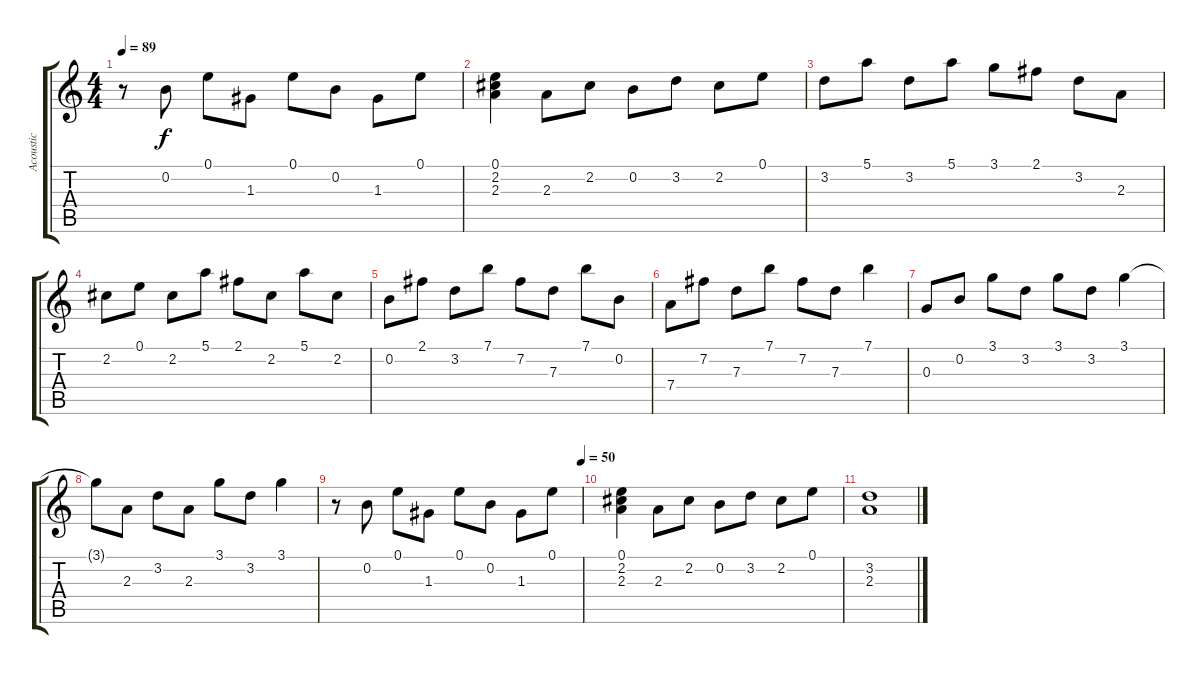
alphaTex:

\track ("Acoustic" "Acoustic") {instrument acousticguitarnylon}
\staff {score tabs}
\tuning (E4 B3 G3 D3 A2 E2) {hide}
\ts (4 4)
\tempo 89
\clef g2
\ks c
r.8{dy f} 0.2.8 0.1.8 1.3.8 0.1.8 0.2.8 1.3.8 0.1.8 |
(0.1 2.2 2.3).4 2.3.8 2.2.8 0.2.8 3.2.8 2.2.8 0.1.8 |
3.2.8 5.1.8 3.2.8 5.1.8 3.1.8 2.1.8 3.2.8 2.3.8 |
2.2.8 0.1.8 2.2.8 5.1.8 2.1.8 2.2.8 5.1.8 2.2.8 |
0.2.8 2.1.8 3.2.8 7.1.8 7.2.8 7.3.8 7.1.8 0.2.8 |
7.4.8 7.2.8 7.3.8 7.1.8 7.2.8 7.3.8 7.1.4 |
0.3.8 0.2.8 3.1.8 3.2.8 3.1.8 3.2.8 3.1.4 |
3.1{t}.8 2.3.8 3.2.8 2.3.8 3.1.8 3.2.8 3.1.4 |
\tempo (50 1)
r.8 0.2.8 0.1.8 1.3.8 0.1.8 0.2.8 1.3.8 0.1.8 |
(0.1 2.2 2.3).4 2.3.8 2.2.8 0.2.8 3.2.8 2.2.8 0.1.8 |
(3.2 2.3).1
